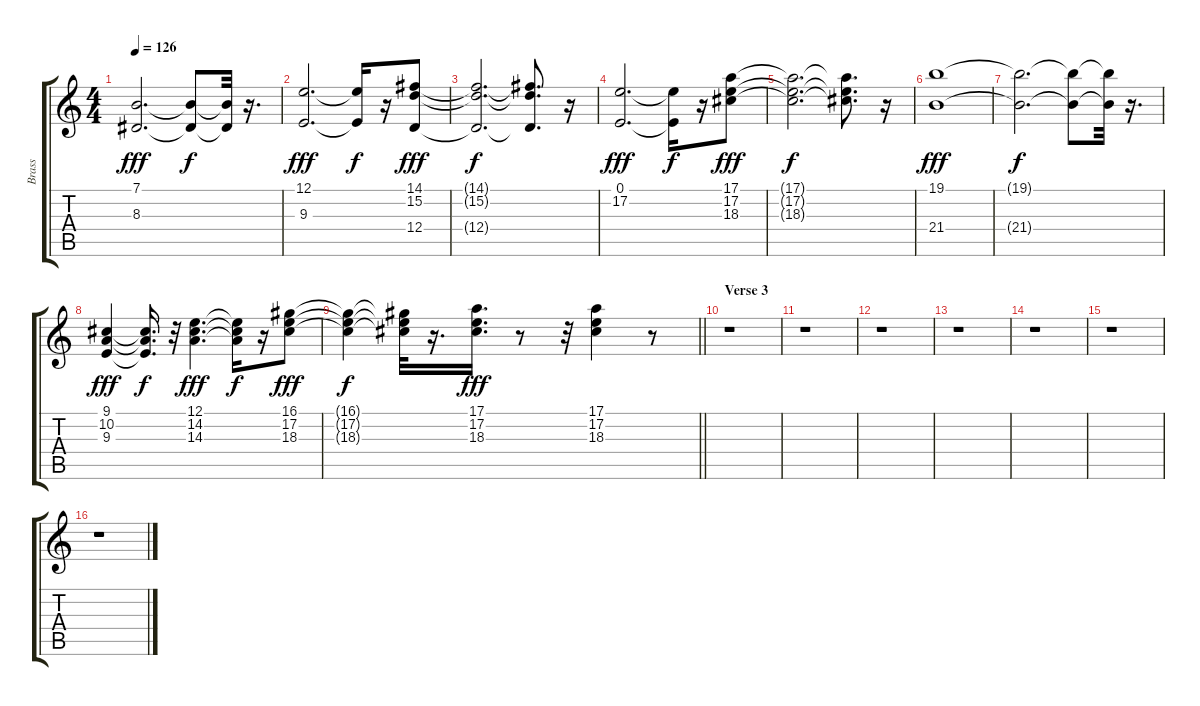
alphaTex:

\track ("Brass" "Brass") {instrument brasssection}
\staff {score tabs}
\tuning (E4 B3 G3 D3 A2 E2) {hide}
\ts (4 4)
\tempo 126
\clef g2
\ks c
(7.1 8.3).2{d dy fff} (7.1{t} 8.3{t}).8{dy f} (7.1{t} 8.3{t}).32 r.16{d} |
(12.1 9.3).2{d dy fff} (12.1{t} 9.3{t}).16{dy f} r.16 (14.1 15.2 12.4).8{dy fff} |
(14.1{t} 15.2{t} 12.4{t}).2{d dy f} (14.1{t} 15.2{t} 12.4{t}).8{d} r.16 |
(0.1 17.2).2{d dy fff} (0.1{t} 17.2{t}).16{dy f} r.16 (17.1 17.2 18.3).8{dy fff} |
(17.1{t} 17.2{t} 18.3{t}).2{d dy f} (17.1{t} 17.2{t} 18.3{t}).8{d} r.16 |
(19.1 21.4).1{dy fff} |
(19.1{t} 21.4{t}).2{d dy f} (19.1{t} 21.4{t}).8 (19.1{t} 21.4{t}).32 r.16{d} |
(9.1 10.2 9.3).4{dy fff} (9.1{t} 10.2{t} 9.3{t}).16{d dy f} r.32 (12.1 14.2 14.3).4{d dy fff} (12.1{t} 14.2{t} 14.3{t}).16{dy f} r.16 (16.1 17.2 18.3).8{dy fff} |
\barLineRight lightlight
(16.1{t} 17.2{t} 18.3{t}).4{dy f} (16.1{t} 17.2{t} 18.3{t}).32 r.16{d} (17.1 17.2 18.3).16{d dy fff} r.8 r.32 (17.1 17.2 18.3).4 r.8 |
\section ("" "Verse 3")
r.1 |
r.1 |
r.1 |
r.1 |
r.1 |
r.1 |
r.1
